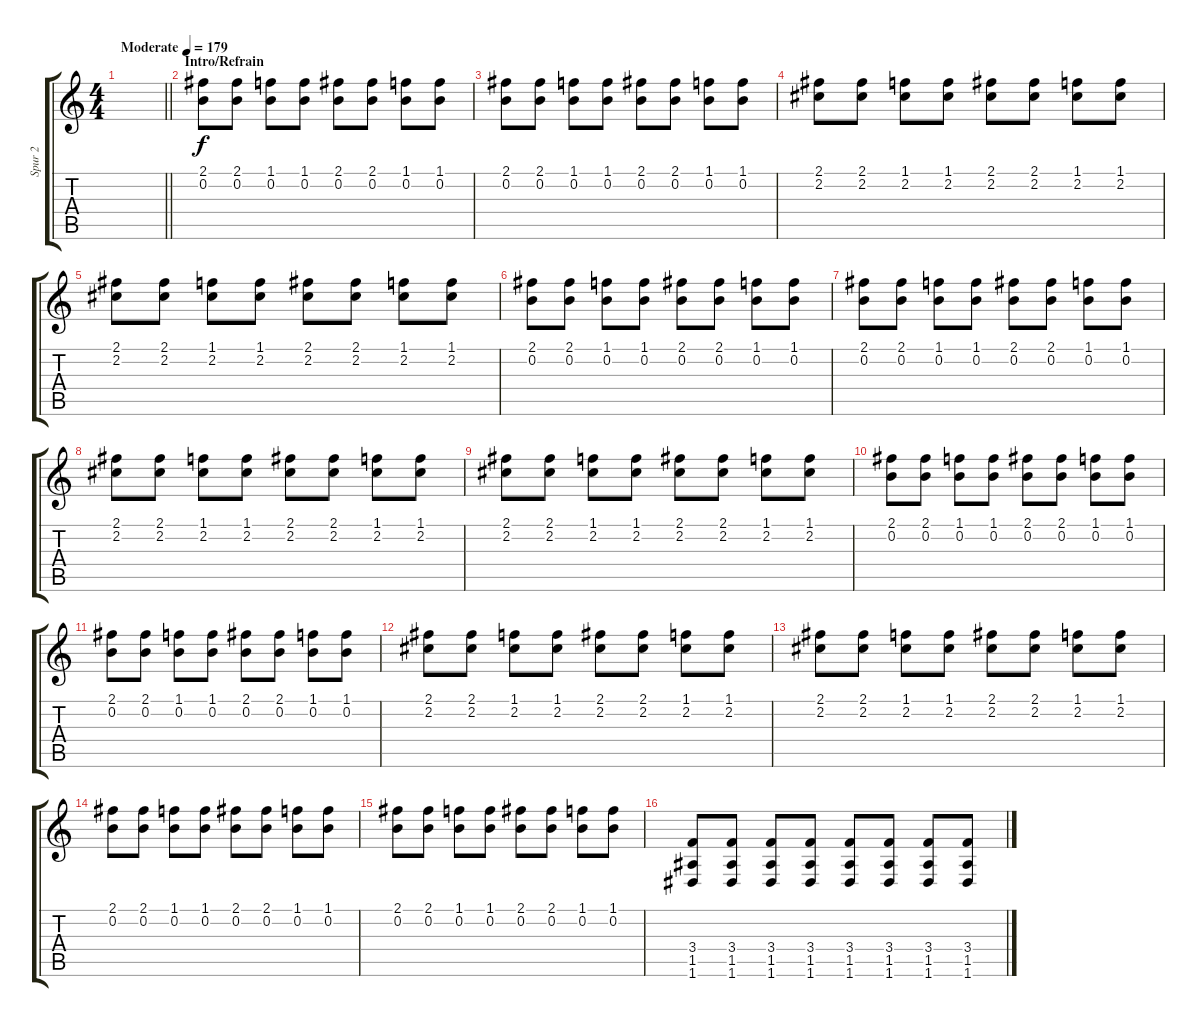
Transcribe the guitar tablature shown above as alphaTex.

\track ("Spur 2" "Spur 2") {instrument distortionguitar}
\staff {score tabs}
\tuning (E4 B3 G3 D3 A2 D2) {hide}
\ts (4 4)
\tempo (179 "Moderate")
\clef g2
\barLineRight lightlight
\ks c
|
\section ("" "Intro/Refrain")
(2.1 0.2).8 (2.1 0.2).8 (1.1 0.2).8 (1.1 0.2).8 (2.1 0.2).8 (2.1 0.2).8 (1.1 0.2).8 (1.1 0.2).8 |
(2.1 0.2).8 (2.1 0.2).8 (1.1 0.2).8 (1.1 0.2).8 (2.1 0.2).8 (2.1 0.2).8 (1.1 0.2).8 (1.1 0.2).8 |
(2.1 2.2).8 (2.1 2.2).8 (1.1 2.2).8 (1.1 2.2).8 (2.1 2.2).8 (2.1 2.2).8 (1.1 2.2).8 (1.1 2.2).8 |
(2.1 2.2).8 (2.1 2.2).8 (1.1 2.2).8 (1.1 2.2).8 (2.1 2.2).8 (2.1 2.2).8 (1.1 2.2).8 (1.1 2.2).8 |
(2.1 0.2).8 (2.1 0.2).8 (1.1 0.2).8 (1.1 0.2).8 (2.1 0.2).8 (2.1 0.2).8 (1.1 0.2).8 (1.1 0.2).8 |
(2.1 0.2).8 (2.1 0.2).8 (1.1 0.2).8 (1.1 0.2).8 (2.1 0.2).8 (2.1 0.2).8 (1.1 0.2).8 (1.1 0.2).8 |
(2.1 2.2).8 (2.1 2.2).8 (1.1 2.2).8 (1.1 2.2).8 (2.1 2.2).8 (2.1 2.2).8 (1.1 2.2).8 (1.1 2.2).8 |
(2.1 2.2).8 (2.1 2.2).8 (1.1 2.2).8 (1.1 2.2).8 (2.1 2.2).8 (2.1 2.2).8 (1.1 2.2).8 (1.1 2.2).8 |
(2.1 0.2).8 (2.1 0.2).8 (1.1 0.2).8 (1.1 0.2).8 (2.1 0.2).8 (2.1 0.2).8 (1.1 0.2).8 (1.1 0.2).8 |
(2.1 0.2).8 (2.1 0.2).8 (1.1 0.2).8 (1.1 0.2).8 (2.1 0.2).8 (2.1 0.2).8 (1.1 0.2).8 (1.1 0.2).8 |
(2.1 2.2).8 (2.1 2.2).8 (1.1 2.2).8 (1.1 2.2).8 (2.1 2.2).8 (2.1 2.2).8 (1.1 2.2).8 (1.1 2.2).8 |
(2.1 2.2).8 (2.1 2.2).8 (1.1 2.2).8 (1.1 2.2).8 (2.1 2.2).8 (2.1 2.2).8 (1.1 2.2).8 (1.1 2.2).8 |
(2.1 0.2).8 (2.1 0.2).8 (1.1 0.2).8 (1.1 0.2).8 (2.1 0.2).8 (2.1 0.2).8 (1.1 0.2).8 (1.1 0.2).8 |
(2.1 0.2).8 (2.1 0.2).8 (1.1 0.2).8 (1.1 0.2).8 (2.1 0.2).8 (2.1 0.2).8 (1.1 0.2).8 (1.1 0.2).8 |
(3.4 1.5 1.6).8 (3.4 1.5 1.6).8 (3.4 1.5 1.6).8 (3.4 1.5 1.6).8 (3.4 1.5 1.6).8 (3.4 1.5 1.6).8 (3.4 1.5 1.6).8 (3.4 1.5 1.6).8
